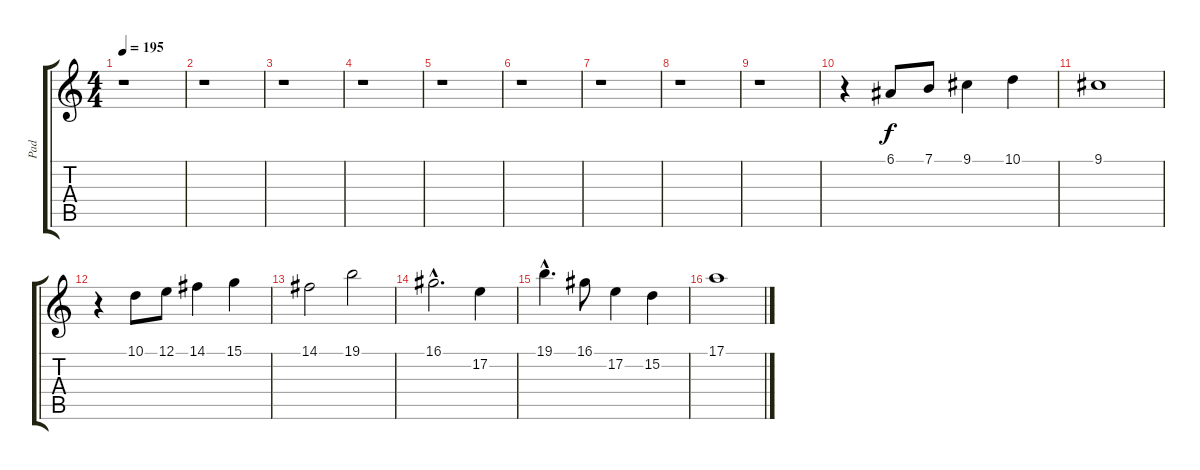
\track ("Pad" "Pad") {instrument pad7halo}
\staff {score tabs}
\tuning (E4 B3 G3 D3 A2 E2) {hide}
\ts (4 4)
\tempo 195
\clef g2
\ks c
r.1{dy f} |
r.1 |
r.1 |
r.1 |
r.1 |
r.1 |
r.1 |
r.1 |
r.1 |
r.4 6.1.8{volume 14 balance 8} 7.1.8 9.1.4 10.1.4 |
9.1.1 |
r.4 10.1.8 12.1.8 14.1.4 15.1.4 |
14.1.2 19.1.2 |
16.1{hac}.2{d} 17.2.4 |
19.1{hac}.4{d} 16.1.8 17.2.4 15.2.4 |
17.1.1
